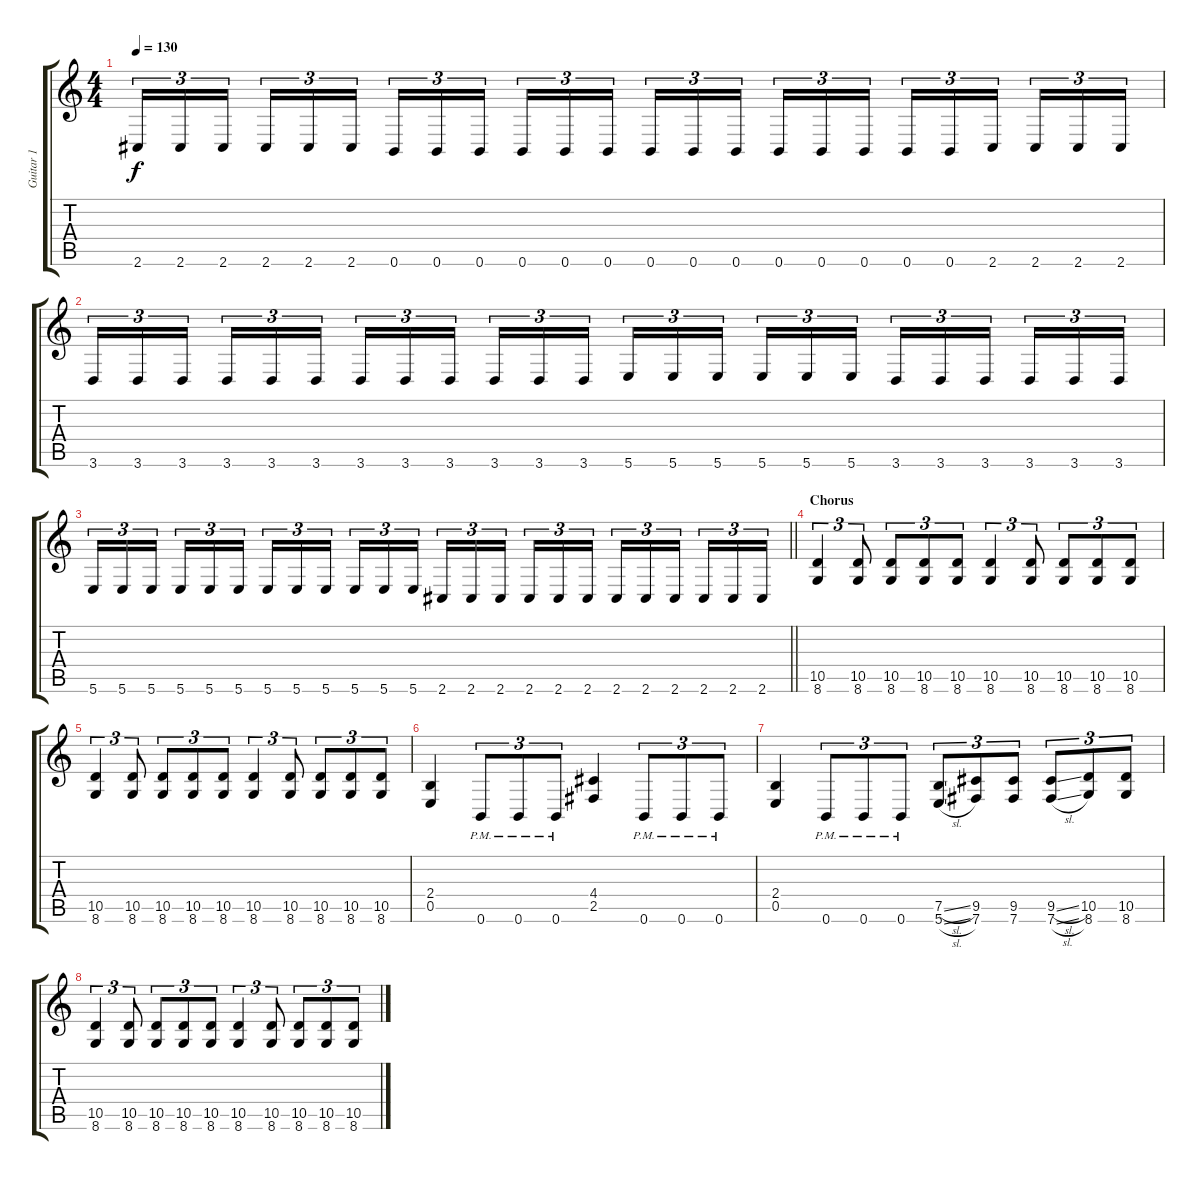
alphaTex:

\track ("Guitar 1" "Guitar 1") {instrument distortionguitar}
\staff {score tabs}
\tuning (B3 Gb3 D3 A2 E2 B1) {hide}
\ts (4 4)
\tempo 130
\clef g2
\ks c
2.6.16{tu (3 2) dy f} 2.6.16{tu (3 2)} 2.6.16{tu (3 2)} 2.6.16{tu (3 2)} 2.6.16{tu (3 2)} 2.6.16{tu (3 2)} 0.6.16{tu (3 2)} 0.6.16{tu (3 2)} 0.6.16{tu (3 2)} 0.6.16{tu (3 2)} 0.6.16{tu (3 2)} 0.6.16{tu (3 2)} 0.6.16{tu (3 2)} 0.6.16{tu (3 2)} 0.6.16{tu (3 2)} 0.6.16{tu (3 2)} 0.6.16{tu (3 2)} 0.6.16{tu (3 2)} 0.6.16{tu (3 2)} 0.6.16{tu (3 2)} 2.6.16{tu (3 2)} 2.6.16{tu (3 2)} 2.6.16{tu (3 2)} 2.6.16{tu (3 2)} |
3.6.16{tu (3 2)} 3.6.16{tu (3 2)} 3.6.16{tu (3 2)} 3.6.16{tu (3 2)} 3.6.16{tu (3 2)} 3.6.16{tu (3 2)} 3.6.16{tu (3 2)} 3.6.16{tu (3 2)} 3.6.16{tu (3 2)} 3.6.16{tu (3 2)} 3.6.16{tu (3 2)} 3.6.16{tu (3 2)} 5.6.16{tu (3 2)} 5.6.16{tu (3 2)} 5.6.16{tu (3 2)} 5.6.16{tu (3 2)} 5.6.16{tu (3 2)} 5.6.16{tu (3 2)} 3.6.16{tu (3 2)} 3.6.16{tu (3 2)} 3.6.16{tu (3 2)} 3.6.16{tu (3 2)} 3.6.16{tu (3 2)} 3.6.16{tu (3 2)} |
\barLineRight lightlight
5.6.16{tu (3 2)} 5.6.16{tu (3 2)} 5.6.16{tu (3 2)} 5.6.16{tu (3 2)} 5.6.16{tu (3 2)} 5.6.16{tu (3 2)} 5.6.16{tu (3 2)} 5.6.16{tu (3 2)} 5.6.16{tu (3 2)} 5.6.16{tu (3 2)} 5.6.16{tu (3 2)} 5.6.16{tu (3 2)} 2.6.16{tu (3 2)} 2.6.16{tu (3 2)} 2.6.16{tu (3 2)} 2.6.16{tu (3 2)} 2.6.16{tu (3 2)} 2.6.16{tu (3 2)} 2.6.16{tu (3 2)} 2.6.16{tu (3 2)} 2.6.16{tu (3 2)} 2.6.16{tu (3 2)} 2.6.16{tu (3 2)} 2.6.16{tu (3 2)} |
\section ("" "Chorus")
(10.5 8.6).4{tu (3 2)} (10.5 8.6).8{tu (3 2)} (10.5 8.6).8{tu (3 2)} (10.5 8.6).8{tu (3 2)} (10.5 8.6).8{tu (3 2)} (10.5 8.6).4{tu (3 2)} (10.5 8.6).8{tu (3 2)} (10.5 8.6).8{tu (3 2)} (10.5 8.6).8{tu (3 2)} (10.5 8.6).8{tu (3 2)} |
(10.5 8.6).4{tu (3 2)} (10.5 8.6).8{tu (3 2)} (10.5 8.6).8{tu (3 2)} (10.5 8.6).8{tu (3 2)} (10.5 8.6).8{tu (3 2)} (10.5 8.6).4{tu (3 2)} (10.5 8.6).8{tu (3 2)} (10.5 8.6).8{tu (3 2)} (10.5 8.6).8{tu (3 2)} (10.5 8.6).8{tu (3 2)} |
(2.4 0.5).4 0.6{pm}.8{tu (3 2)} 0.6{pm}.8{tu (3 2)} 0.6{pm}.8{tu (3 2)} (4.4 2.5).4 0.6{pm}.8{tu (3 2)} 0.6{pm}.8{tu (3 2)} 0.6{pm}.8{tu (3 2)} |
(2.4 0.5).4 0.6{pm}.8{tu (3 2)} 0.6{pm}.8{tu (3 2)} 0.6{pm}.8{tu (3 2)} (7.5{sl} 5.6{sl}).8{tu (3 2)} (9.5 7.6).8{tu (3 2)} (9.5 7.6).8{tu (3 2)} (9.5{sl} 7.6{sl}).8{tu (3 2)} (10.5 8.6).8{tu (3 2)} (10.5 8.6).8{tu (3 2)} |
(10.5 8.6).4{tu (3 2)} (10.5 8.6).8{tu (3 2)} (10.5 8.6).8{tu (3 2)} (10.5 8.6).8{tu (3 2)} (10.5 8.6).8{tu (3 2)} (10.5 8.6).4{tu (3 2)} (10.5 8.6).8{tu (3 2)} (10.5 8.6).8{tu (3 2)} (10.5 8.6).8{tu (3 2)} (10.5 8.6).8{tu (3 2)}
